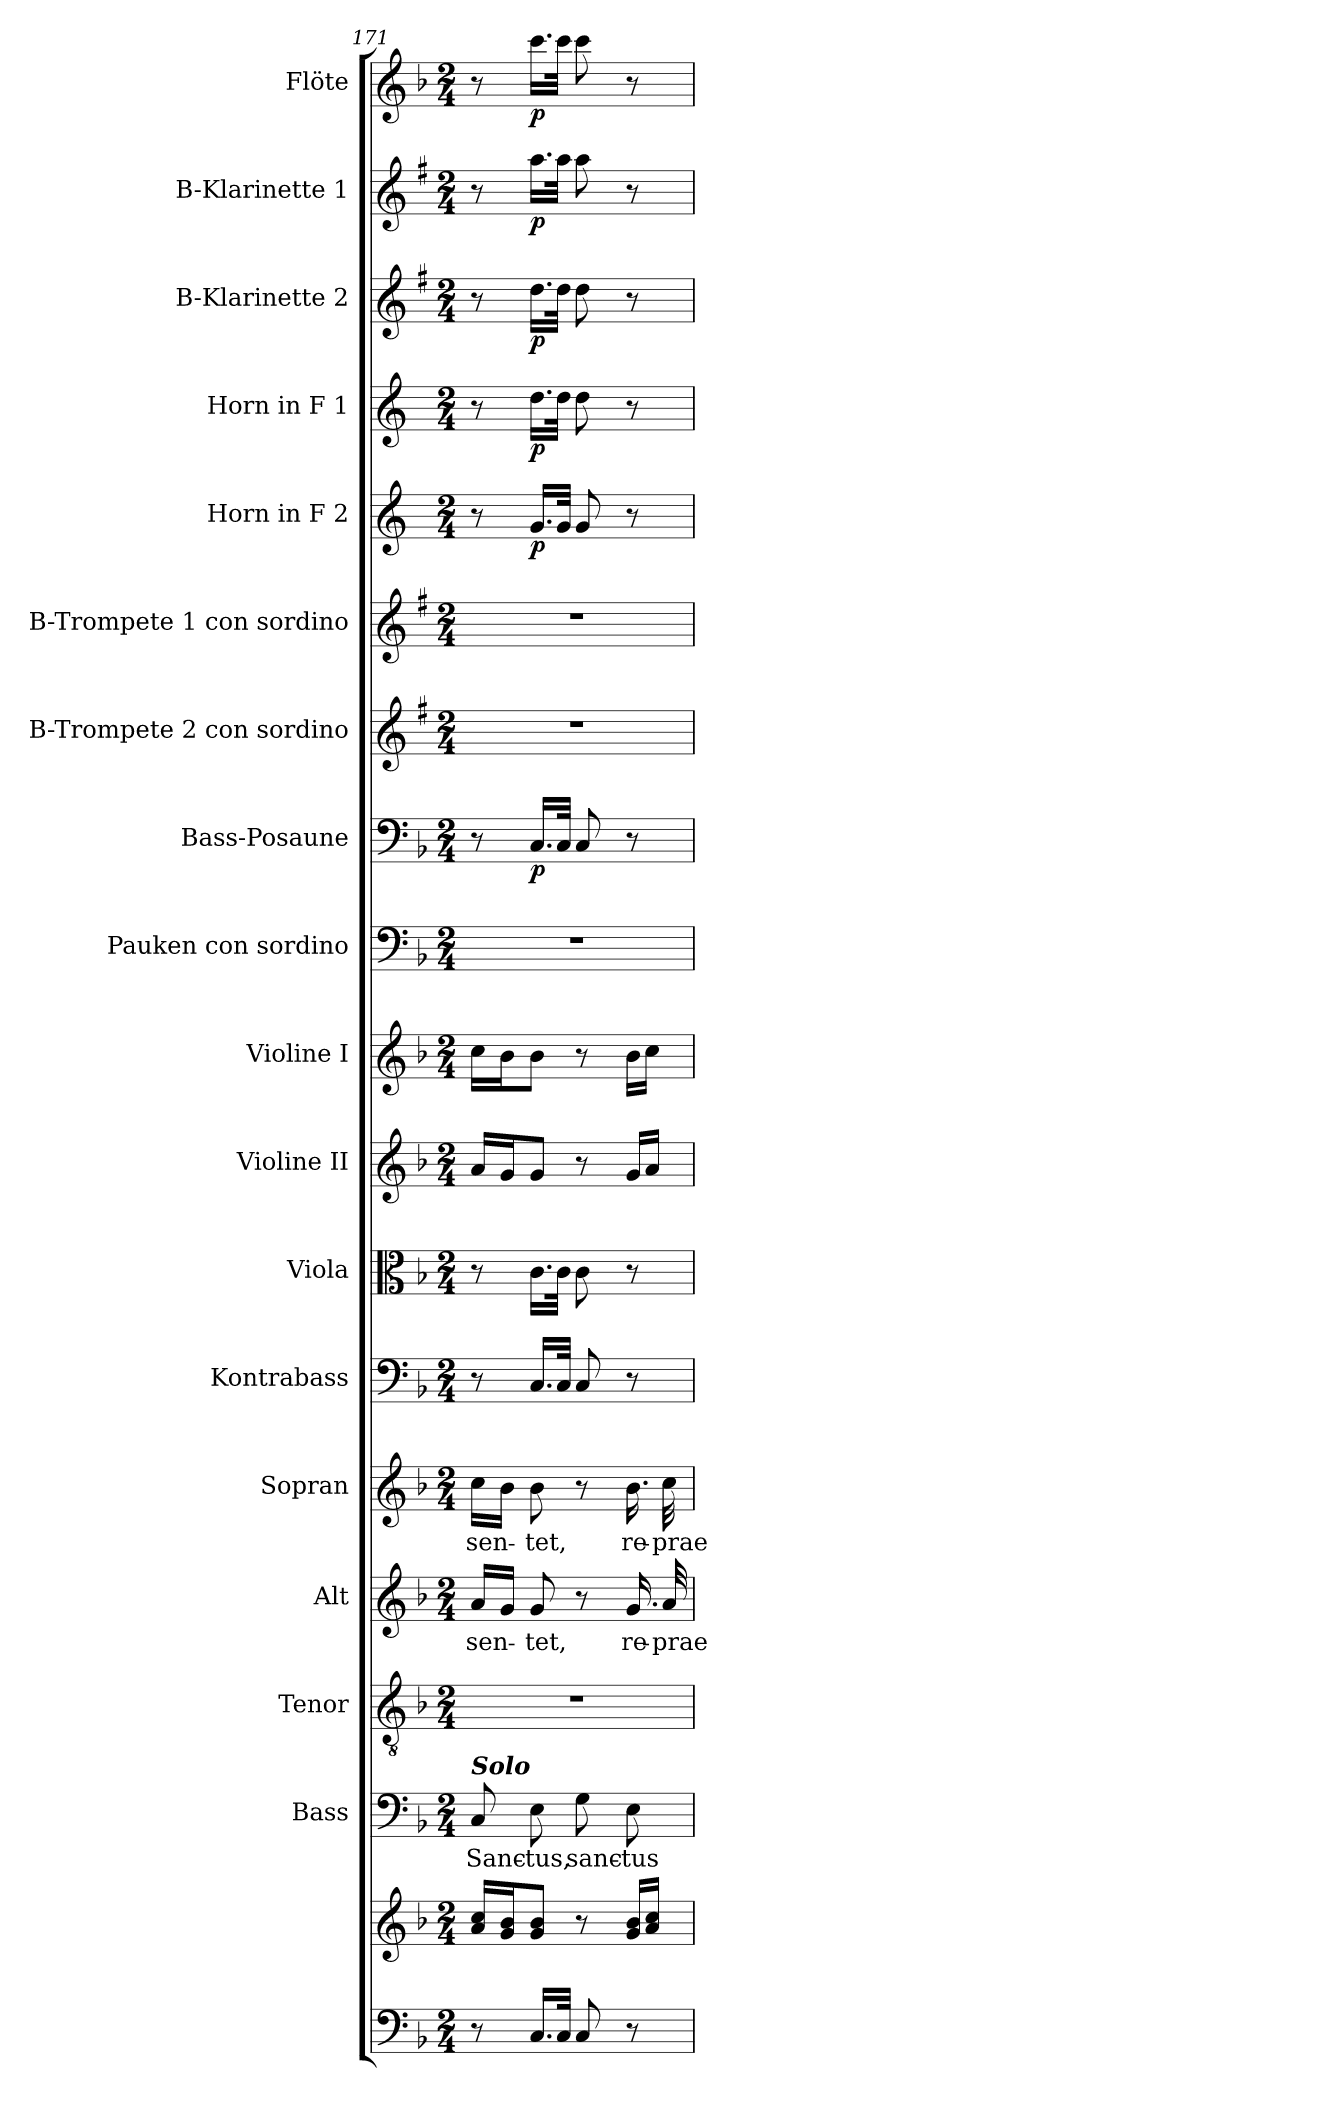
**kern	**kern	**kern	**text	**kern	**kern	**text	**kern	**text	**kern	**kern	**kern	**kern	**kern	**kern	**dynam	**kern	**kern	**kern	**dynam	**kern	**dynam	**kern	**dynam	**kern	**dynam	**kern	**dynam
*part18	*part18	*part17	*part17	*part16	*part15	*part15	*part14	*part14	*part13	*part12	*part11	*part10	*part9	*part8	*part8	*part7	*part6	*part5	*part5	*part4	*part4	*part3	*part3	*part2	*part2	*part1	*part1
*staff19	*staff18	*staff17	*staff17	*staff16	*staff15	*staff15	*staff14	*staff14	*staff13	*staff12	*staff11	*staff10	*staff9	*staff8	*staff8	*staff7	*staff6	*staff5	*staff5	*staff4	*staff4	*staff3	*staff3	*staff2	*staff2	*staff1	*staff1
*	*	*I"Bass	*	*I"Tenor	*I"Alt	*	*I"Sopran	*	*I"Kontrabass	*I"Viola	*I"Violine II	*I"Violine I	*I"Pauken con sordino	*I"Bass-Posaune	*	*I"B-Trompete 2 con sordino	*I"B-Trompete 1 con sordino	*I"Horn in F 2	*	*I"Horn in F 1	*	*I"B-Klarinette 2	*	*I"B-Klarinette 1	*	*I"Flöte	*
*	*	*I'B.	*	*I'T.	*I'A.	*	*I'S.	*	*I'Kb.	*I'Vla.	*I'Vl. II	*I'Vl. I	*I'Pk.	*I'B. Pos.	*	*I'B Trp. 2	*I'B Trp. 1	*	*	*	*	*I'B Kl. 2	*	*I'B Kl. 1	*	*I'Fl.	*
*clefF4	*clefG2	*clefF4	*	*clefGv2	*clefG2	*	*clefG2	*	*clefF4	*clefC3	*clefG2	*clefG2	*clefF4	*clefF4	*	*clefG2	*clefG2	*clefG2	*	*clefG2	*	*clefG2	*	*clefG2	*	*clefG2	*
*	*	*	*	*	*	*	*	*	*ITrd7c12	*	*	*	*	*	*	*ITrd1c2	*ITrd1c2	*ITrd4c7	*	*ITrd4c7	*	*ITrd1c2	*	*ITrd1c2	*	*	*
*k[b-]	*k[b-]	*k[b-]	*	*k[b-]	*k[b-]	*	*k[b-]	*	*k[b-]	*k[b-]	*k[b-]	*k[b-]	*k[b-]	*k[b-]	*	*k[b-]	*k[b-]	*k[b-]	*	*k[b-]	*	*k[b-]	*	*k[b-]	*	*k[b-]	*
*F:	*F:	*F:	*	*F:	*F:	*	*F:	*	*F:	*F:	*F:	*F:	*F:	*F:	*	*F:	*F:	*F:	*	*F:	*	*F:	*	*F:	*	*F:	*
*M2/4	*M2/4	*M2/4	*	*M2/4	*M2/4	*	*M2/4	*	*M2/4	*M2/4	*M2/4	*M2/4	*M2/4	*M2/4	*	*M2/4	*M2/4	*M2/4	*	*M2/4	*	*M2/4	*	*M2/4	*	*M2/4	*
=171	=171	=171	=171	=171	=171	=171	=171	=171	=171	=171	=171	=171	=171	=171	=171	=171	=171	=171	=171	=171	=171	=171	=171	=171	=171	=171	=171
!	!	!LO:TX:a:Bi:t=Solo	!	!	!	!	!	!	!	!	!	!	!	!	!	!	!	!	!	!	!	!	!	!	!	!	!
!	!	!	!LO:LY:b	!	!	!LO:LY:b	!	!LO:LY:b	!	!	!	!	!	!	!	!	!	!	!	!	!	!	!	!	!	!	!
8r	16a/ 16cc/LL	8C/	Sanc-	2r	16a/LL	-sen-	16cc\LL	-sen-	8r	8r	16a/LL	16cc\LL	2r	8r	.	2r	2r	8r	.	8r	.	8r	.	8r	.	8r	.
.	16g/ 16b-/J	.	.	.	16g/JJ	.	16b-\JJ	.	.	.	16g/J	16b-\J	.	.	.	.	.	.	.	.	.	.	.	.	.	.	.
!	!	!	!LO:LY:b	!	!	!LO:LY:b	!	!LO:LY:b	!	!	!	!	!	!	!LO:DY:b	!	!	!	!LO:DY:b	!	!LO:DY:b	!	!LO:DY:b	!	!LO:DY:b	!	!LO:DY:b
16.C/LL	8g/ 8b-/J	8E\	-tus,	.	8g/	-tet,	8b-\	-tet,	16.CC/LL	16.c\LL	8g/J	8b-\J	.	16.C/LL	p	.	.	16.c/LL	p	16.g\LL	p	16.cc\LL	p	16.gg\LL	p	16.ccc\LL	p
32C/JJk	.	.	.	.	.	.	.	.	32CC/JJk	32c\JJk	.	.	.	32C/JJk	.	.	.	32c/JJk	.	32g\JJk	.	32cc\JJk	.	32gg\JJk	.	32ccc\JJk	.
!	!	!	!LO:LY:b	!	!	!	!	!	!	!	!	!	!	!	!	!	!	!	!	!	!	!	!	!	!	!	!
8C/	8r	8G\	sanc-	.	8r	.	8r	.	8CC/	8c\	8r	8r	.	8C/	.	.	.	8c/	.	8g\	.	8cc\	.	8gg\	.	8ccc\	.
!	!	!	!LO:LY:b	!	!	!LO:LY:b	!	!LO:LY:b	!	!	!	!	!	!	!	!	!	!	!	!	!	!	!	!	!	!	!
8r	16g/ 16b-/LL	8E\	-tus	.	16.g/	re-	16.b-\	re-	8r	8r	16g/LL	16b-\LL	.	8r	.	.	.	8r	.	8r	.	8r	.	8r	.	8r	.
.	16a/ 16cc/JJ	.	.	.	.	.	.	.	.	.	16a/JJ	16cc\JJ	.	.	.	.	.	.	.	.	.	.	.	.	.	.	.
!	!	!	!	!	!	!LO:LY:b	!	!LO:LY:b	!	!	!	!	!	!	!	!	!	!	!	!	!	!	!	!	!	!	!
.	.	.	.	.	32a/	-prae-	32cc\	-prae-	.	.	.	.	.	.	.	.	.	.	.	.	.	.	.	.	.	.	.
=	=	=	=	=	=	=	=	=	=	=	=	=	=	=	=	=	=	=	=	=	=	=	=	=	=	=	=
*-	*-	*-	*-	*-	*-	*-	*-	*-	*-	*-	*-	*-	*-	*-	*-	*-	*-	*-	*-	*-	*-	*-	*-	*-	*-	*-	*-
